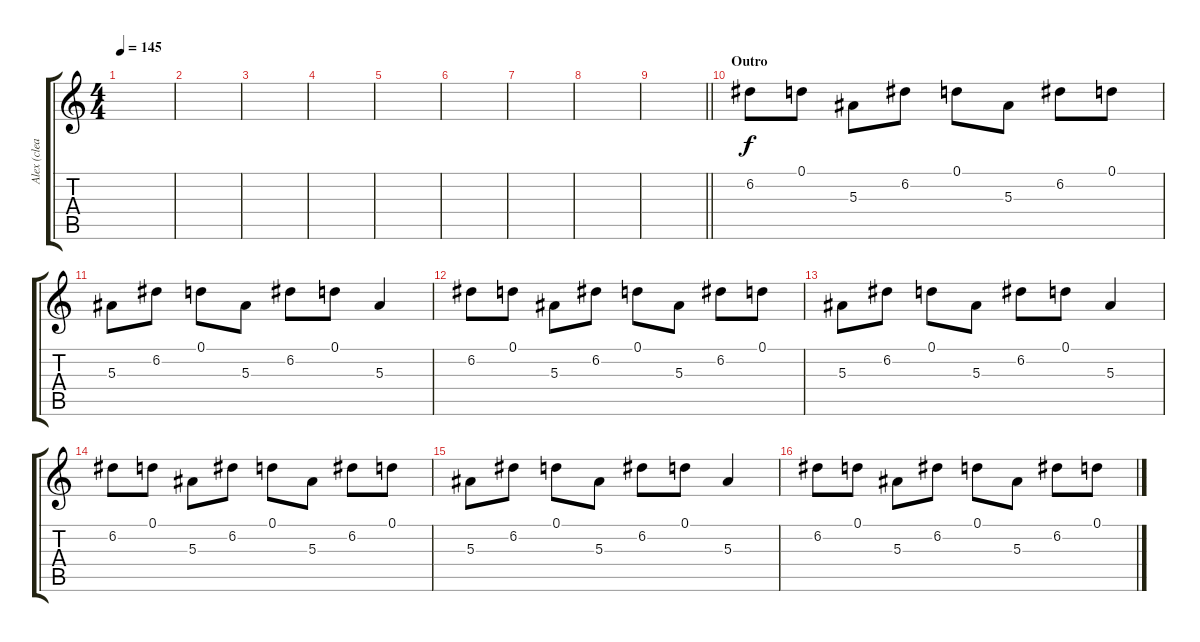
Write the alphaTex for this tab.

\track ("Alex (clean)" "Alex (clea") {instrument electricguitarclean}
\staff {score tabs}
\tuning (D4 A3 F3 C3 G2 C2) {hide}
\ts (4 4)
\tempo 145
\clef g2
\ks c
|
|
|
|
|
|
|
|
\barLineRight lightlight
|
\section ("" "Outro")
6.2.8 0.1.8 5.3.8 6.2.8 0.1.8 5.3.8 6.2.8 0.1.8 |
5.3.8 6.2.8 0.1.8 5.3.8 6.2.8 0.1.8 5.3.4 |
6.2.8 0.1.8 5.3.8 6.2.8 0.1.8 5.3.8 6.2.8 0.1.8 |
5.3.8 6.2.8 0.1.8 5.3.8 6.2.8 0.1.8 5.3.4 |
6.2.8 0.1.8 5.3.8 6.2.8 0.1.8 5.3.8 6.2.8 0.1.8 |
5.3.8 6.2.8 0.1.8 5.3.8 6.2.8 0.1.8 5.3.4 |
6.2.8 0.1.8 5.3.8 6.2.8 0.1.8 5.3.8 6.2.8 0.1.8
